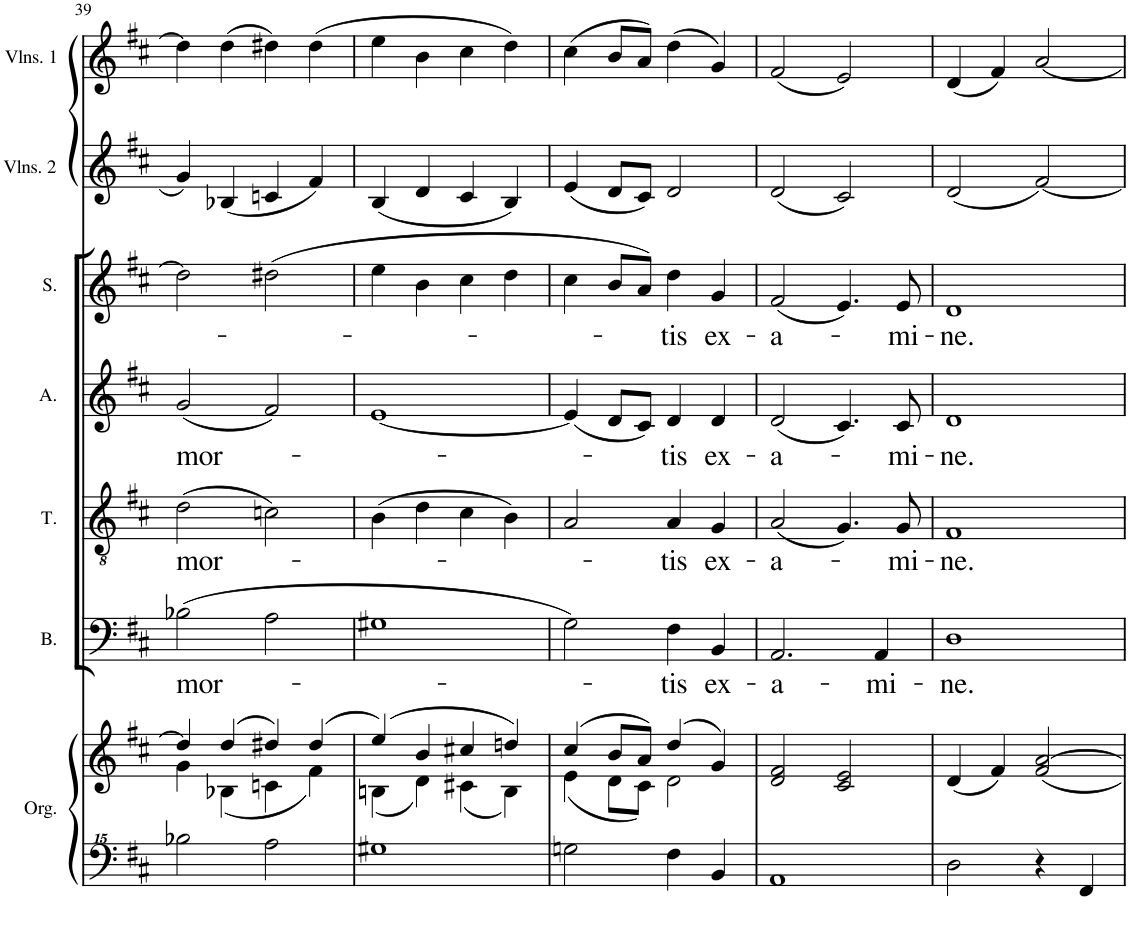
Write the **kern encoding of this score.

**kern	**kern	**kern	**text	**kern	**text	**kern	**text	**kern	**text	**kern	**kern
*part7	*part7	*part6	*part6	*part5	*part5	*part4	*part4	*part3	*part3	*part2	*part1
*staff8	*staff7	*staff6	*staff6	*staff5	*staff5	*staff4	*staff4	*staff3	*staff3	*staff2	*staff1
*I"Orgue	*	*I"Bass	*	*I"Tenor	*	*I"Alto	*	*I"Soprano	*	*I"Violins 2	*I"Violins 1
*I'Org.	*	*I'B.	*	*I'T.	*	*I'A.	*	*I'S.	*	*I'Vlns. 2	*I'Vlns. 1
!!LO:PB:g=z
*clefF^^4	*clefG2	*clefF4	*	*clefGv2	*	*clefG2	*	*clefG2	*	*clefG2	*clefG2
*k[f#c#]	*k[f#c#]	*k[f#c#]	*	*k[f#c#]	*	*k[f#c#]	*	*k[f#c#]	*	*k[f#c#]	*k[f#c#]
*M4/4	*M4/4	*M4/4	*	*M4/4	*	*M4/4	*	*M4/4	*	*M4/4	*M4/4
*met(c|)	*met(c|)	*met(c|)	*	*met(c|)	*	*met(c|)	*	*met(c|)	*	*met(c|)	*met(c|)
=39	=39	=39	=39	=39	=39	=39	=39	=39	=39	=39	=39
*	*^	*	*	*	*	*	*	*	*	*	*
!	!	!	!	!LO:LY:b	!	!LO:LY:b	!	!LO:LY:b	!	!	!	!
2bb-X\	4dd/]	4g\	(2B-X\	mor-	(2d\	mor-	(2g/	mor-	2dd\]	.	4g/	4dd\]
.	(4dd/	(4B-X\	.	.	.	.	.	.	.	.	(4B-X/	(4dd\
2aa\	4dd#X/)	4cn\	2A\	.	2cn\)	.	2f#/)	.	(2dd#X\	.	4cn/	4dd#X\)
.	(4dd#/	4f#\)	.	.	.	.	.	.	.	.	4f#/)	(4dd#\
=40	=40	=40	=40	=40	=40	=40	=40	=40	=40	=40	=40	=40
1gg#X	(4ee/)	(4Bn\	1G#X	.	(4B\	.	[1e	.	4ee\	.	(4B/	4ee\
.	4b/	4d\)	.	.	4d\	.	.	.	4b\	.	4d/	4b\
.	4cc#X/	(4c#X\	.	.	4c#\	.	.	.	4cc#\	.	4c#/	4cc#\
.	4ddn/)	4B\)	.	.	4B\)	.	.	.	4dd\	.	4B/)	4dd\)
=41	=41	=41	=41	=41	=41	=41	=41	=41	=41	=41	=41	=41
2ggn\	(4cc#/	(4e\	2G\)	.	2A/	.	(4e/]	.	4cc#\	.	(4e/	(4cc#\
.	8b/L	8d\L	.	.	.	.	8d/L	.	8b/L	.	8d/L	8b/L
.	8a/J)	8c#\J)	.	.	.	.	8c#/J)	.	8a/J)	.	8c#/J)	8a/J)
!	!	!	!	!LO:LY:b	!	!LO:LY:b	!	!LO:LY:b	!	!LO:LY:b	!	!
4ff#\	(4dd/	2d\	4F#\	-tis	4A/	-tis	4d/	-tis	4dd\	-tis	2d/	(4dd\
!	!	!	!	!LO:LY:b	!	!LO:LY:b	!	!LO:LY:b	!	!LO:LY:b	!	!
4b/	4g/)	.	4BB/	ex-	4G/	ex-	4d/	ex-	4g/	ex-	.	4g/)
*	*v	*v	*	*	*	*	*	*	*	*	*	*
=42	=42	=42	=42	=42	=42	=42	=42	=42	=42	=42	=42
!	!	!	!LO:LY:b	!	!LO:LY:b	!	!LO:LY:b	!	!LO:LY:b	!	!
1a	2d/ 2f#/	2.AA/	-a-	(2A/	-a-	(2d/	-a-	(2f#/	-a-	(2d/	(2f#/
.	2c#/ 2e/	.	.	4.G/)	.	4.c#/)	.	4.e/)	.	2c#/)	2e/)
!	!	!	!LO:LY:b	!	!	!	!	!	!	!	!
.	.	4AA/	-mi-	.	.	.	.	.	.	.	.
!	!	!	!	!	!LO:LY:b	!	!LO:LY:b	!	!LO:LY:b	!	!
.	.	.	.	8G/	-mi-	8c#/	-mi-	8e/	-mi-	.	.
=43	=43	=43	=43	=43	=43	=43	=43	=43	=43	=43	=43
!	!	!	!LO:LY:b	!	!LO:LY:b	!	!LO:LY:b	!	!LO:LY:b	!	!
2dd\	(4d/	1D	-ne.	1F#	-ne.	1d	-ne.	1d	-ne.	(2d/	(4d/
.	4f#/)	.	.	.	.	.	.	.	.	.	4f#/)
4r	2f#/ [2a/	.	.	.	.	.	.	.	.	[2f#/)	[2a/
4f#/	.	.	.	.	.	.	.	.	.	.	.
=	=	=	=	=	=	=	=	=	=	=	=
*-	*-	*-	*-	*-	*-	*-	*-	*-	*-	*-	*-
